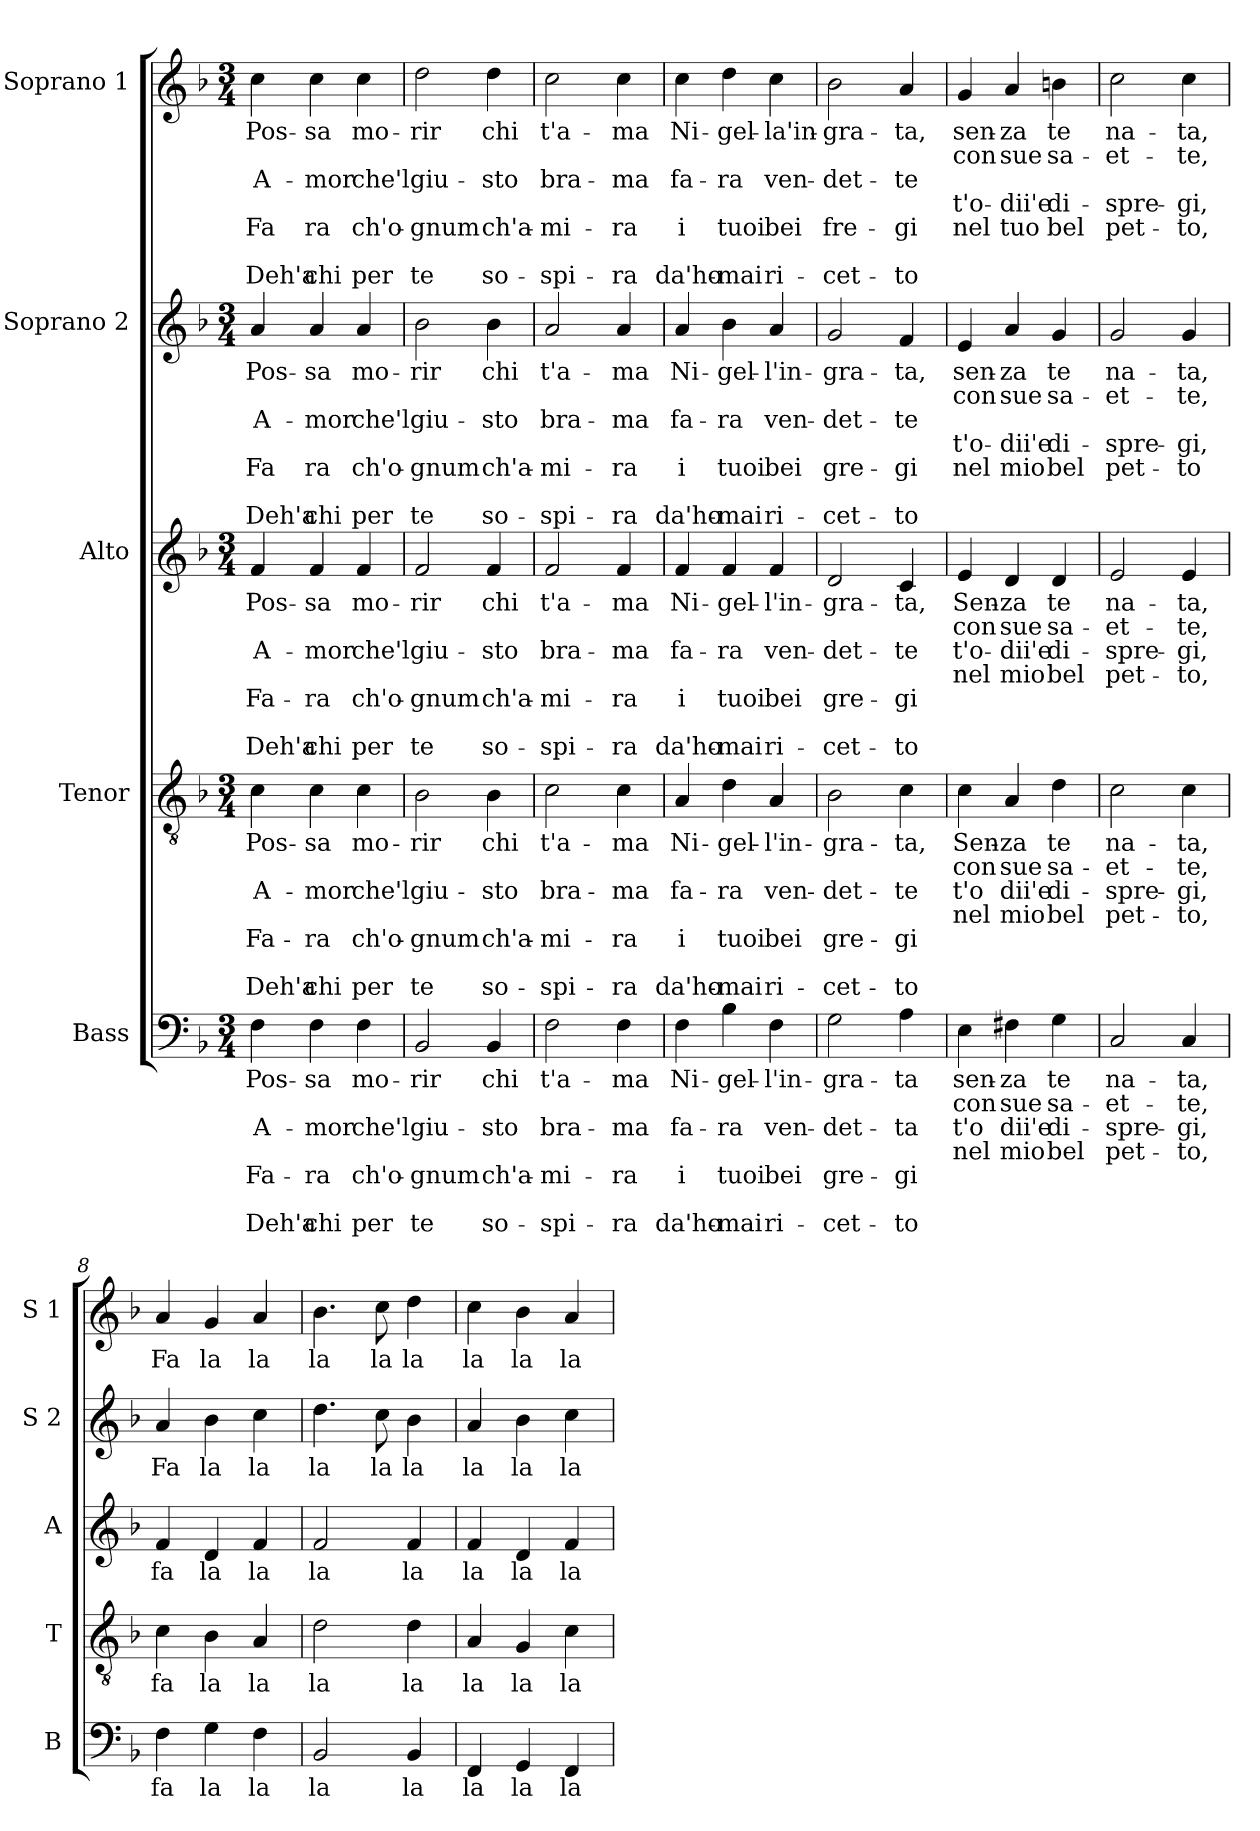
**kern	**text	**text	**text	**text	**text	**text	**text	**kern	**text	**text	**text	**text	**text	**text	**text	**kern	**text	**text	**text	**text	**text	**text	**text	**kern	**text	**text	**text	**text	**text	**text	**text	**kern	**text	**text	**text	**text	**text	**text	**text
*part5	*part5	*part5	*part5	*part5	*part5	*part5	*part5	*part4	*part4	*part4	*part4	*part4	*part4	*part4	*part4	*part3	*part3	*part3	*part3	*part3	*part3	*part3	*part3	*part2	*part2	*part2	*part2	*part2	*part2	*part2	*part2	*part1	*part1	*part1	*part1	*part1	*part1	*part1	*part1
*staff5	*staff5	*staff5	*staff5	*staff5	*staff5	*staff5	*staff5	*staff4	*staff4	*staff4	*staff4	*staff4	*staff4	*staff4	*staff4	*staff3	*staff3	*staff3	*staff3	*staff3	*staff3	*staff3	*staff3	*staff2	*staff2	*staff2	*staff2	*staff2	*staff2	*staff2	*staff2	*staff1	*staff1	*staff1	*staff1	*staff1	*staff1	*staff1	*staff1
*I"Bass	*	*	*	*	*	*	*	*I"Tenor	*	*	*	*	*	*	*	*I"Alto	*	*	*	*	*	*	*	*I"Soprano 2	*	*	*	*	*	*	*	*I"Soprano 1	*	*	*	*	*	*	*
*I'B	*	*	*	*	*	*	*	*I'T	*	*	*	*	*	*	*	*I'A	*	*	*	*	*	*	*	*I'S 2	*	*	*	*	*	*	*	*I'S 1	*	*	*	*	*	*	*
*clefF4	*	*	*	*	*	*	*	*clefGv2	*	*	*	*	*	*	*	*clefG2	*	*	*	*	*	*	*	*clefG2	*	*	*	*	*	*	*	*clefG2	*	*	*	*	*	*	*
*k[b-]	*	*	*	*	*	*	*	*k[b-]	*	*	*	*	*	*	*	*k[b-]	*	*	*	*	*	*	*	*k[b-]	*	*	*	*	*	*	*	*k[b-]	*	*	*	*	*	*	*
*F:	*	*	*	*	*	*	*	*F:	*	*	*	*	*	*	*	*F:	*	*	*	*	*	*	*	*F:	*	*	*	*	*	*	*	*F:	*	*	*	*	*	*	*
*M3/4	*	*	*	*	*	*	*	*M3/4	*	*	*	*	*	*	*	*M3/4	*	*	*	*	*	*	*	*M3/4	*	*	*	*	*	*	*	*M3/4	*	*	*	*	*	*	*
=1	=1	=1	=1	=1	=1	=1	=1	=1	=1	=1	=1	=1	=1	=1	=1	=1	=1	=1	=1	=1	=1	=1	=1	=1	=1	=1	=1	=1	=1	=1	=1	=1	=1	=1	=1	=1	=1	=1	=1
!	!LO:LY:b	!	!LO:LY:b	!	!LO:LY:b	!	!LO:LY:b	!	!LO:LY:b	!	!LO:LY:b	!	!LO:LY:b	!	!LO:LY:b	!	!LO:LY:b	!	!LO:LY:b	!	!LO:LY:b	!	!LO:LY:b	!	!LO:LY:b	!	!LO:LY:b	!	!LO:LY:b	!	!LO:LY:b	!	!LO:LY:b	!	!LO:LY:b	!	!LO:LY:b	!	!LO:LY:b
4F\	Pos-	.	A-	.	Fa-	.	Deh'a	4c\	Pos-	.	A-	.	Fa-	.	Deh'a	4f/	Pos-	.	A-	.	Fa-	.	Deh'a	4a/	Pos-	.	A-	.	Fa	.	Deh'a	4cc\	Pos-	.	A-	.	Fa	.	Deh'a
!	!LO:LY:b	!	!LO:LY:b	!	!LO:LY:b	!	!LO:LY:b	!	!LO:LY:b	!	!LO:LY:b	!	!LO:LY:b	!	!LO:LY:b	!	!LO:LY:b	!	!LO:LY:b	!	!LO:LY:b	!	!LO:LY:b	!	!LO:LY:b	!	!LO:LY:b	!	!LO:LY:b	!	!LO:LY:b	!	!LO:LY:b	!	!LO:LY:b	!	!LO:LY:b	!	!LO:LY:b
4F\	-sa	.	-mor	.	-ra	.	chi	4c\	-sa	.	-mor	.	-ra	.	chi	4f/	-sa	.	-mor	.	-ra	.	chi	4a/	-sa	.	-mor	.	ra	.	chi	4cc\	-sa	.	-mor	.	ra	.	chi
!	!LO:LY:b	!	!LO:LY:b	!	!LO:LY:b	!	!LO:LY:b	!	!LO:LY:b	!	!LO:LY:b	!	!LO:LY:b	!	!LO:LY:b	!	!LO:LY:b	!	!LO:LY:b	!	!LO:LY:b	!	!LO:LY:b	!	!LO:LY:b	!	!LO:LY:b	!	!LO:LY:b	!	!LO:LY:b	!	!LO:LY:b	!	!LO:LY:b	!	!LO:LY:b	!	!LO:LY:b
4F\	mo-	.	che'l	.	ch'o-	.	per	4c\	mo-	.	che'l	.	ch'o-	.	per	4f/	mo-	.	che'l	.	ch'o-	.	per	4a/	mo-	.	che'l	.	ch'o-	.	per	4cc\	mo-	.	che'l	.	ch'o-	.	per
=2	=2	=2	=2	=2	=2	=2	=2	=2	=2	=2	=2	=2	=2	=2	=2	=2	=2	=2	=2	=2	=2	=2	=2	=2	=2	=2	=2	=2	=2	=2	=2	=2	=2	=2	=2	=2	=2	=2	=2
!	!LO:LY:b	!	!LO:LY:b	!	!LO:LY:b	!	!LO:LY:b	!	!LO:LY:b	!	!LO:LY:b	!	!LO:LY:b	!	!LO:LY:b	!	!LO:LY:b	!	!LO:LY:b	!	!LO:LY:b	!	!LO:LY:b	!	!LO:LY:b	!	!LO:LY:b	!	!LO:LY:b	!	!LO:LY:b	!	!LO:LY:b	!	!LO:LY:b	!	!LO:LY:b	!	!LO:LY:b
2BB-/	-rir	.	giu-	.	-gnum	.	te	2B-\	-rir	.	giu-	.	-gnum	.	te	2f/	-rir	.	giu-	.	-gnum	.	te	2b-\	-rir	.	giu-	.	-gnum	.	te	2dd\	-rir	.	giu-	.	-gnum	.	te
!	!LO:LY:b	!	!LO:LY:b	!	!LO:LY:b	!	!LO:LY:b	!	!LO:LY:b	!	!LO:LY:b	!	!LO:LY:b	!	!LO:LY:b	!	!LO:LY:b	!	!LO:LY:b	!	!LO:LY:b	!	!LO:LY:b	!	!LO:LY:b	!	!LO:LY:b	!	!LO:LY:b	!	!LO:LY:b	!	!LO:LY:b	!	!LO:LY:b	!	!LO:LY:b	!	!LO:LY:b
4BB-/	chi	.	-sto	.	ch'a-	.	so-	4B-\	chi	.	-sto	.	ch'a-	.	so-	4f/	chi	.	-sto	.	ch'a-	.	so-	4b-\	chi	.	-sto	.	ch'a-	.	so-	4dd\	chi	.	-sto	.	ch'a-	.	so-
=3	=3	=3	=3	=3	=3	=3	=3	=3	=3	=3	=3	=3	=3	=3	=3	=3	=3	=3	=3	=3	=3	=3	=3	=3	=3	=3	=3	=3	=3	=3	=3	=3	=3	=3	=3	=3	=3	=3	=3
!	!LO:LY:b	!	!LO:LY:b	!	!LO:LY:b	!	!LO:LY:b	!	!LO:LY:b	!	!LO:LY:b	!	!LO:LY:b	!	!LO:LY:b	!	!LO:LY:b	!	!LO:LY:b	!	!LO:LY:b	!	!LO:LY:b	!	!LO:LY:b	!	!LO:LY:b	!	!LO:LY:b	!	!LO:LY:b	!	!LO:LY:b	!	!LO:LY:b	!	!LO:LY:b	!	!LO:LY:b
2F\	t'a-	.	bra-	.	-mi-	.	-spi-	2c\	t'a-	.	bra-	.	-mi-	.	-spi-	2f/	t'a-	.	bra-	.	-mi-	.	-spi-	2a/	t'a-	.	bra-	.	-mi-	.	-spi-	2cc\	t'a-	.	bra-	.	-mi-	.	-spi-
!	!LO:LY:b	!	!LO:LY:b	!	!LO:LY:b	!	!LO:LY:b	!	!LO:LY:b	!	!LO:LY:b	!	!LO:LY:b	!	!LO:LY:b	!	!LO:LY:b	!	!LO:LY:b	!	!LO:LY:b	!	!LO:LY:b	!	!LO:LY:b	!	!LO:LY:b	!	!LO:LY:b	!	!LO:LY:b	!	!LO:LY:b	!	!LO:LY:b	!	!LO:LY:b	!	!LO:LY:b
4F\	-ma	.	-ma	.	-ra	.	-ra	4c\	-ma	.	-ma	.	-ra	.	-ra	4f/	-ma	.	-ma	.	-ra	.	-ra	4a/	-ma	.	-ma	.	-ra	.	-ra	4cc\	-ma	.	-ma	.	-ra	.	-ra
=4	=4	=4	=4	=4	=4	=4	=4	=4	=4	=4	=4	=4	=4	=4	=4	=4	=4	=4	=4	=4	=4	=4	=4	=4	=4	=4	=4	=4	=4	=4	=4	=4	=4	=4	=4	=4	=4	=4	=4
!	!LO:LY:b	!	!LO:LY:b	!	!LO:LY:b	!	!LO:LY:b	!	!LO:LY:b	!	!LO:LY:b	!	!LO:LY:b	!	!LO:LY:b	!	!LO:LY:b	!	!LO:LY:b	!	!LO:LY:b	!	!LO:LY:b	!	!LO:LY:b	!	!LO:LY:b	!	!LO:LY:b	!	!LO:LY:b	!	!LO:LY:b	!	!LO:LY:b	!	!LO:LY:b	!	!LO:LY:b
4F\	Ni-	.	fa-	.	i	.	da'ho-	4A/	Ni-	.	fa-	.	i	.	da'ho-	4f/	Ni-	.	fa-	.	i	.	da'ho-	4a/	Ni-	.	fa-	.	i	.	da'ho-	4cc\	Ni-	.	fa-	.	i	.	da'ho-
!	!LO:LY:b	!	!LO:LY:b	!	!LO:LY:b	!	!LO:LY:b	!	!LO:LY:b	!	!LO:LY:b	!	!LO:LY:b	!	!LO:LY:b	!	!LO:LY:b	!	!LO:LY:b	!	!LO:LY:b	!	!LO:LY:b	!	!LO:LY:b	!	!LO:LY:b	!	!LO:LY:b	!	!LO:LY:b	!	!LO:LY:b	!	!LO:LY:b	!	!LO:LY:b	!	!LO:LY:b
4B-\	-gel-	.	-ra	.	tuoi	.	-mai	4d\	-gel-	.	-ra	.	tuoi	.	-mai	4f/	-gel-	.	-ra	.	tuoi	.	-mai	4b-\	-gel-	.	-ra	.	tuoi	.	-mai	4dd\	-gel-	.	-ra	.	tuoi	.	-mai
!	!LO:LY:b	!	!LO:LY:b	!	!LO:LY:b	!	!LO:LY:b	!	!LO:LY:b	!	!LO:LY:b	!	!LO:LY:b	!	!LO:LY:b	!	!LO:LY:b	!	!LO:LY:b	!	!LO:LY:b	!	!LO:LY:b	!	!LO:LY:b	!	!LO:LY:b	!	!LO:LY:b	!	!LO:LY:b	!	!LO:LY:b	!	!LO:LY:b	!	!LO:LY:b	!	!LO:LY:b
4F\	-l'in-	.	ven-	.	bei	.	ri-	4A/	-l'in-	.	ven-	.	bei	.	ri-	4f/	-l'in-	.	ven-	.	bei	.	ri-	4a/	-l'in-	.	ven-	.	bei	.	ri-	4cc\	-la'in-	.	ven-	.	bei	.	ri-
=5	=5	=5	=5	=5	=5	=5	=5	=5	=5	=5	=5	=5	=5	=5	=5	=5	=5	=5	=5	=5	=5	=5	=5	=5	=5	=5	=5	=5	=5	=5	=5	=5	=5	=5	=5	=5	=5	=5	=5
!	!LO:LY:b	!	!LO:LY:b	!	!LO:LY:b	!	!LO:LY:b	!	!LO:LY:b	!	!LO:LY:b	!	!LO:LY:b	!	!LO:LY:b	!	!LO:LY:b	!	!LO:LY:b	!	!LO:LY:b	!	!LO:LY:b	!	!LO:LY:b	!	!LO:LY:b	!	!LO:LY:b	!	!LO:LY:b	!	!LO:LY:b	!	!LO:LY:b	!	!LO:LY:b	!	!LO:LY:b
2G\	-gra-	.	-det-	.	gre-	.	-cet-	2B-\	-gra-	.	-det-	.	gre-	.	-cet-	2d/	-gra-	.	-det-	.	gre-	.	-cet-	2g/	-gra-	.	-det-	.	gre-	.	-cet-	2b-\	-gra-	.	-det-	.	fre-	.	-cet-
!	!LO:LY:b	!	!LO:LY:b	!	!LO:LY:b	!	!LO:LY:b	!	!LO:LY:b	!	!LO:LY:b	!	!LO:LY:b	!	!LO:LY:b	!	!LO:LY:b	!	!LO:LY:b	!	!LO:LY:b	!	!LO:LY:b	!	!LO:LY:b	!	!LO:LY:b	!	!LO:LY:b	!	!LO:LY:b	!	!LO:LY:b	!	!LO:LY:b	!	!LO:LY:b	!	!LO:LY:b
4A\	-ta	.	-ta	.	-gi	.	-to	4c\	-ta,	.	-te	.	-gi	.	-to	4c/	-ta,	.	-te	.	-gi	.	-to	4f/	-ta,	.	-te	.	-gi	.	-to	4a/	-ta,	.	-te	.	-gi	.	-to
!!LO:PB:g=z
=6	=6	=6	=6	=6	=6	=6	=6	=6	=6	=6	=6	=6	=6	=6	=6	=6	=6	=6	=6	=6	=6	=6	=6	=6	=6	=6	=6	=6	=6	=6	=6	=6	=6	=6	=6	=6	=6	=6	=6
!	!LO:LY:b	!LO:LY:b	!LO:LY:b	!LO:LY:b	!	!	!	!	!LO:LY:b	!LO:LY:b	!LO:LY:b	!LO:LY:b	!	!	!	!	!LO:LY:b	!LO:LY:b	!LO:LY:b	!LO:LY:b	!	!	!	!	!LO:LY:b	!LO:LY:b	!	!LO:LY:b	!LO:LY:b	!	!	!	!LO:LY:b	!LO:LY:b	!	!LO:LY:b	!LO:LY:b	!	!
4E\	sen-	con	t'o	nel	.	.	.	4c\	Sen-	con	t'o	nel	.	.	.	4e/	Sen-	con	t'o-	nel	.	.	.	4e/	sen-	con	.	t'o-	nel	.	.	4g/	sen-	con	.	t'o-	nel	.	.
!	!LO:LY:b	!LO:LY:b	!LO:LY:b	!LO:LY:b	!	!	!	!	!LO:LY:b	!LO:LY:b	!LO:LY:b	!LO:LY:b	!	!	!	!	!LO:LY:b	!LO:LY:b	!LO:LY:b	!LO:LY:b	!	!	!	!	!LO:LY:b	!LO:LY:b	!	!LO:LY:b	!LO:LY:b	!	!	!	!LO:LY:b	!LO:LY:b	!	!LO:LY:b	!LO:LY:b	!	!
4F#X\	-za	sue	dii'e	mio	.	.	.	4A/	-za	sue	dii'e	mio	.	.	.	4d/	-za	sue	-dii'e	mio	.	.	.	4a/	-za	sue	.	-dii'e	mio	.	.	4a/	-za	sue	.	-dii'e	tuo	.	.
!	!LO:LY:b	!LO:LY:b	!LO:LY:b	!LO:LY:b	!	!	!	!	!LO:LY:b	!LO:LY:b	!LO:LY:b	!LO:LY:b	!	!	!	!	!LO:LY:b	!LO:LY:b	!LO:LY:b	!LO:LY:b	!	!	!	!	!LO:LY:b	!LO:LY:b	!	!LO:LY:b	!LO:LY:b	!	!	!	!LO:LY:b	!LO:LY:b	!	!LO:LY:b	!LO:LY:b	!	!
4G\	te	sa-	di-	bel	.	.	.	4d\	te	sa-	di-	bel	.	.	.	4d/	te	sa-	di-	bel	.	.	.	4g/	te	sa-	.	di-	bel	.	.	4bn\	te	sa-	.	di-	bel	.	.
=7	=7	=7	=7	=7	=7	=7	=7	=7	=7	=7	=7	=7	=7	=7	=7	=7	=7	=7	=7	=7	=7	=7	=7	=7	=7	=7	=7	=7	=7	=7	=7	=7	=7	=7	=7	=7	=7	=7	=7
!	!LO:LY:b	!LO:LY:b	!LO:LY:b	!LO:LY:b	!	!	!	!	!LO:LY:b	!LO:LY:b	!LO:LY:b	!LO:LY:b	!	!	!	!	!LO:LY:b	!LO:LY:b	!LO:LY:b	!LO:LY:b	!	!	!	!	!LO:LY:b	!LO:LY:b	!	!LO:LY:b	!LO:LY:b	!	!	!	!LO:LY:b	!LO:LY:b	!	!LO:LY:b	!LO:LY:b	!	!
2C/	na-	-et-	-spre-	pet-	.	.	.	2c\	na-	-et-	-spre-	pet-	.	.	.	2e/	na-	-et-	-spre-	pet-	.	.	.	2g/	na-	-et-	.	-spre-	pet-	.	.	2cc\	na-	-et-	.	-spre-	pet-	.	.
!	!LO:LY:b	!LO:LY:b	!LO:LY:b	!LO:LY:b	!	!	!	!	!LO:LY:b	!LO:LY:b	!LO:LY:b	!LO:LY:b	!	!	!	!	!LO:LY:b	!LO:LY:b	!LO:LY:b	!LO:LY:b	!	!	!	!	!LO:LY:b	!LO:LY:b	!	!LO:LY:b	!LO:LY:b	!	!	!	!LO:LY:b	!LO:LY:b	!	!LO:LY:b	!LO:LY:b	!	!
4C/	-ta,	-te,	-gi,	-to,	.	.	.	4c\	-ta,	-te,	-gi,	-to,	.	.	.	4e/	-ta,	-te,	-gi,	-to,	.	.	.	4g/	-ta,	-te,	.	-gi,	-to	.	.	4cc\	-ta,	-te,	.	-gi,	-to,	.	.
=8	=8	=8	=8	=8	=8	=8	=8	=8	=8	=8	=8	=8	=8	=8	=8	=8	=8	=8	=8	=8	=8	=8	=8	=8	=8	=8	=8	=8	=8	=8	=8	=8	=8	=8	=8	=8	=8	=8	=8
!	!LO:LY:b	!	!	!	!	!	!	!	!LO:LY:b	!	!	!	!	!	!	!	!LO:LY:b	!	!	!	!	!	!	!	!LO:LY:b	!	!	!	!	!	!	!	!LO:LY:b	!	!	!	!	!	!
4F\	fa	.	.	.	.	.	.	4c\	fa	.	.	.	.	.	.	4f/	fa	.	.	.	.	.	.	4a/	Fa	.	.	.	.	.	.	4a/	Fa	.	.	.	.	.	.
!	!LO:LY:b	!	!	!	!	!	!	!	!LO:LY:b	!	!	!	!	!	!	!	!LO:LY:b	!	!	!	!	!	!	!	!LO:LY:b	!	!	!	!	!	!	!	!LO:LY:b	!	!	!	!	!	!
4G\	la	.	.	.	.	.	.	4B-\	la	.	.	.	.	.	.	4d/	la	.	.	.	.	.	.	4b-\	la	.	.	.	.	.	.	4g/	la	.	.	.	.	.	.
!	!LO:LY:b	!	!	!	!	!	!	!	!LO:LY:b	!	!	!	!	!	!	!	!LO:LY:b	!	!	!	!	!	!	!	!LO:LY:b	!	!	!	!	!	!	!	!LO:LY:b	!	!	!	!	!	!
4F\	la	.	.	.	.	.	.	4A/	la	.	.	.	.	.	.	4f/	la	.	.	.	.	.	.	4cc\	la	.	.	.	.	.	.	4a/	la	.	.	.	.	.	.
=9	=9	=9	=9	=9	=9	=9	=9	=9	=9	=9	=9	=9	=9	=9	=9	=9	=9	=9	=9	=9	=9	=9	=9	=9	=9	=9	=9	=9	=9	=9	=9	=9	=9	=9	=9	=9	=9	=9	=9
!	!LO:LY:b	!	!	!	!	!	!	!	!LO:LY:b	!	!	!	!	!	!	!	!LO:LY:b	!	!	!	!	!	!	!	!LO:LY:b	!	!	!	!	!	!	!	!LO:LY:b	!	!	!	!	!	!
2BB-/	la	.	.	.	.	.	.	2d\	la	.	.	.	.	.	.	2f/	la	.	.	.	.	.	.	4.dd\	la	.	.	.	.	.	.	4.b-\	la	.	.	.	.	.	.
!	!	!	!	!	!	!	!	!	!	!	!	!	!	!	!	!	!	!	!	!	!	!	!	!	!LO:LY:b	!	!	!	!	!	!	!	!LO:LY:b	!	!	!	!	!	!
.	.	.	.	.	.	.	.	.	.	.	.	.	.	.	.	.	.	.	.	.	.	.	.	8cc\	la	.	.	.	.	.	.	8cc\	la	.	.	.	.	.	.
!	!LO:LY:b	!	!	!	!	!	!	!	!LO:LY:b	!	!	!	!	!	!	!	!LO:LY:b	!	!	!	!	!	!	!	!LO:LY:b	!	!	!	!	!	!	!	!LO:LY:b	!	!	!	!	!	!
4BB-/	la	.	.	.	.	.	.	4d\	la	.	.	.	.	.	.	4f/	la	.	.	.	.	.	.	4b-\	la	.	.	.	.	.	.	4dd\	la	.	.	.	.	.	.
=10	=10	=10	=10	=10	=10	=10	=10	=10	=10	=10	=10	=10	=10	=10	=10	=10	=10	=10	=10	=10	=10	=10	=10	=10	=10	=10	=10	=10	=10	=10	=10	=10	=10	=10	=10	=10	=10	=10	=10
!	!LO:LY:b	!	!	!	!	!	!	!	!LO:LY:b	!	!	!	!	!	!	!	!LO:LY:b	!	!	!	!	!	!	!	!LO:LY:b	!	!	!	!	!	!	!	!LO:LY:b	!	!	!	!	!	!
4FF/	la	.	.	.	.	.	.	4A/	la	.	.	.	.	.	.	4f/	la	.	.	.	.	.	.	4a/	la	.	.	.	.	.	.	4cc\	la	.	.	.	.	.	.
!	!LO:LY:b	!	!	!	!	!	!	!	!LO:LY:b	!	!	!	!	!	!	!	!LO:LY:b	!	!	!	!	!	!	!	!LO:LY:b	!	!	!	!	!	!	!	!LO:LY:b	!	!	!	!	!	!
4GG/	la	.	.	.	.	.	.	4G/	la	.	.	.	.	.	.	4d/	la	.	.	.	.	.	.	4b-\	la	.	.	.	.	.	.	4b-\	la	.	.	.	.	.	.
!	!LO:LY:b	!	!	!	!	!	!	!	!LO:LY:b	!	!	!	!	!	!	!	!LO:LY:b	!	!	!	!	!	!	!	!LO:LY:b	!	!	!	!	!	!	!	!LO:LY:b	!	!	!	!	!	!
4FF/	la	.	.	.	.	.	.	4c\	la	.	.	.	.	.	.	4f/	la	.	.	.	.	.	.	4cc\	la	.	.	.	.	.	.	4a/	la	.	.	.	.	.	.
=	=	=	=	=	=	=	=	=	=	=	=	=	=	=	=	=	=	=	=	=	=	=	=	=	=	=	=	=	=	=	=	=	=	=	=	=	=	=	=
*-	*-	*-	*-	*-	*-	*-	*-	*-	*-	*-	*-	*-	*-	*-	*-	*-	*-	*-	*-	*-	*-	*-	*-	*-	*-	*-	*-	*-	*-	*-	*-	*-	*-	*-	*-	*-	*-	*-	*-
